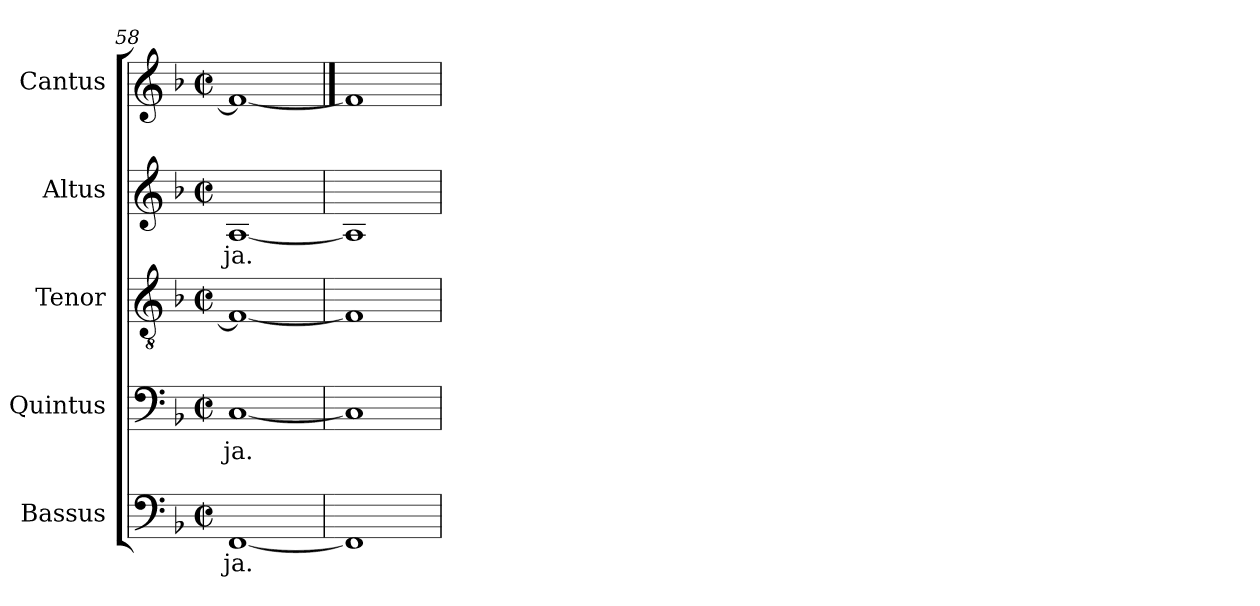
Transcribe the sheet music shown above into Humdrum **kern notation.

**kern	**text	**kern	**text	**kern	**kern	**text	**kern
*part5	*part5	*part4	*part4	*part3	*part2	*part2	*part1
*staff5	*staff5	*staff4	*staff4	*staff3	*staff2	*staff2	*staff1
*I"Bassus	*	*I"Quintus	*	*I"Tenor	*I"Altus	*	*I"Cantus
*clefF4	*	*clefF4	*	*clefGv2	*clefG2	*	*clefG2
*k[b-]	*	*k[b-]	*	*k[b-]	*k[b-]	*	*k[b-]
*F:	*	*F:	*	*F:	*F:	*	*F:
*M2/2	*	*M2/2	*	*M2/2	*M2/2	*	*M2/2
*met(c|)	*	*met(c|)	*	*met(c|)	*met(c|)	*	*met(c|)
=58	=58	=58	=58	=58	=58	=58	=58
!	!LO:LY:b:cj	!	!LO:LY:b:cj	!	!	!LO:LY:b:cj	!
[1FF	-ja.	[1C	-ja.	1F_	[1A	-ja.	1f_
=59	==59	=59	==59	=59	=59	==59	==59
1FF]	.	1C]	.	1F]	1A]	.	1f]
=	=	=	=	=	=	=	=
*-	*-	*-	*-	*-	*-	*-	*-
